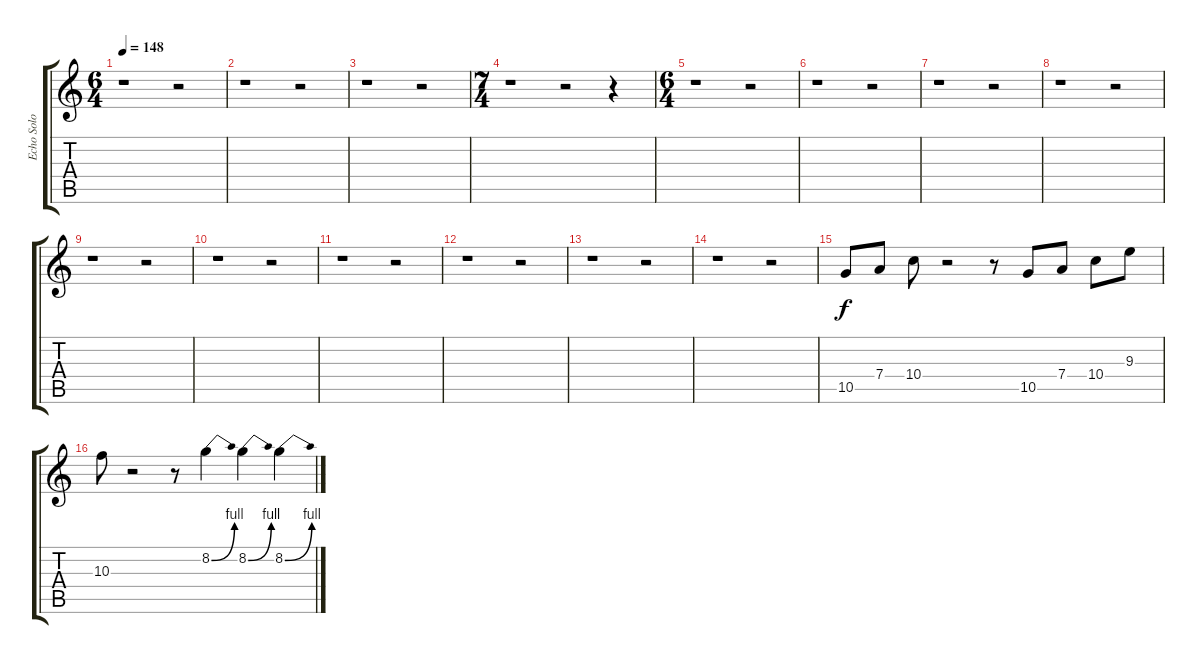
\track ("Echo Solo Guitar" "Echo Solo ") {instrument overdrivenguitar}
\staff {score tabs}
\tuning (E4 B3 G3 D3 A2 E2) {hide}
\ts (6 4)
\tempo 148
\clef g2
\ks c
r.1{dy f} r.2 |
r.1 r.2 |
r.1 r.2 |
\ts (7 4)
r.1 r.2 r.4 |
\ts (6 4)
r.1 r.2 |
r.1 r.2 |
r.1 r.2 |
r.1 r.2 |
r.1 r.2 |
r.1 r.2 |
r.1 r.2 |
r.1 r.2 |
r.1 r.2 |
r.1 r.2 |
10.5.8 7.4.8 10.4.8 r.2 r.8 10.5.8 7.4.8 10.4.8 9.3.8 |
10.3.8 r.2 r.8 8.2{be (bend 0 0 60 4)}.4 8.2{be (bend 0 0 60 4)}.4 8.2{be (bend 0 0 60 4)}.4
